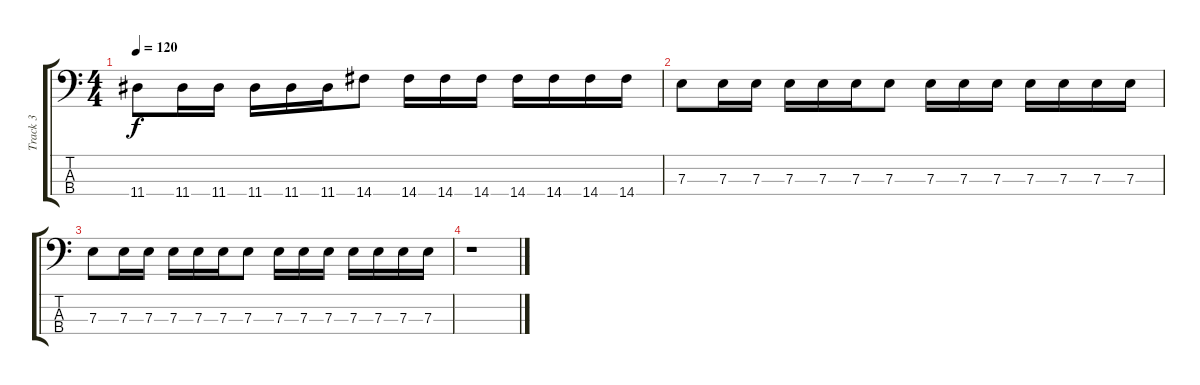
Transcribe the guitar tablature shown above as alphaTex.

\track ("Track 3" "Track 3") {instrument electricbassfinger}
\staff {score tabs}
\tuning (G2 D2 A1 E1) {hide}
\ts (4 4)
\tempo 120
\clef f4
\ks c
11.4.8{dy f} 11.4.16 11.4.16 11.4.16 11.4.16 11.4.16 14.4.8 14.4.16 14.4.16 14.4.16 14.4.16 14.4.16 14.4.16 14.4.16 |
7.3.8 7.3.16 7.3.16 7.3.16 7.3.16 7.3.16 7.3.8 7.3.16 7.3.16 7.3.16 7.3.16 7.3.16 7.3.16 7.3.16 |
7.3.8 7.3.16 7.3.16 7.3.16 7.3.16 7.3.16 7.3.8 7.3.16 7.3.16 7.3.16 7.3.16 7.3.16 7.3.16 7.3.16 |
r.1
